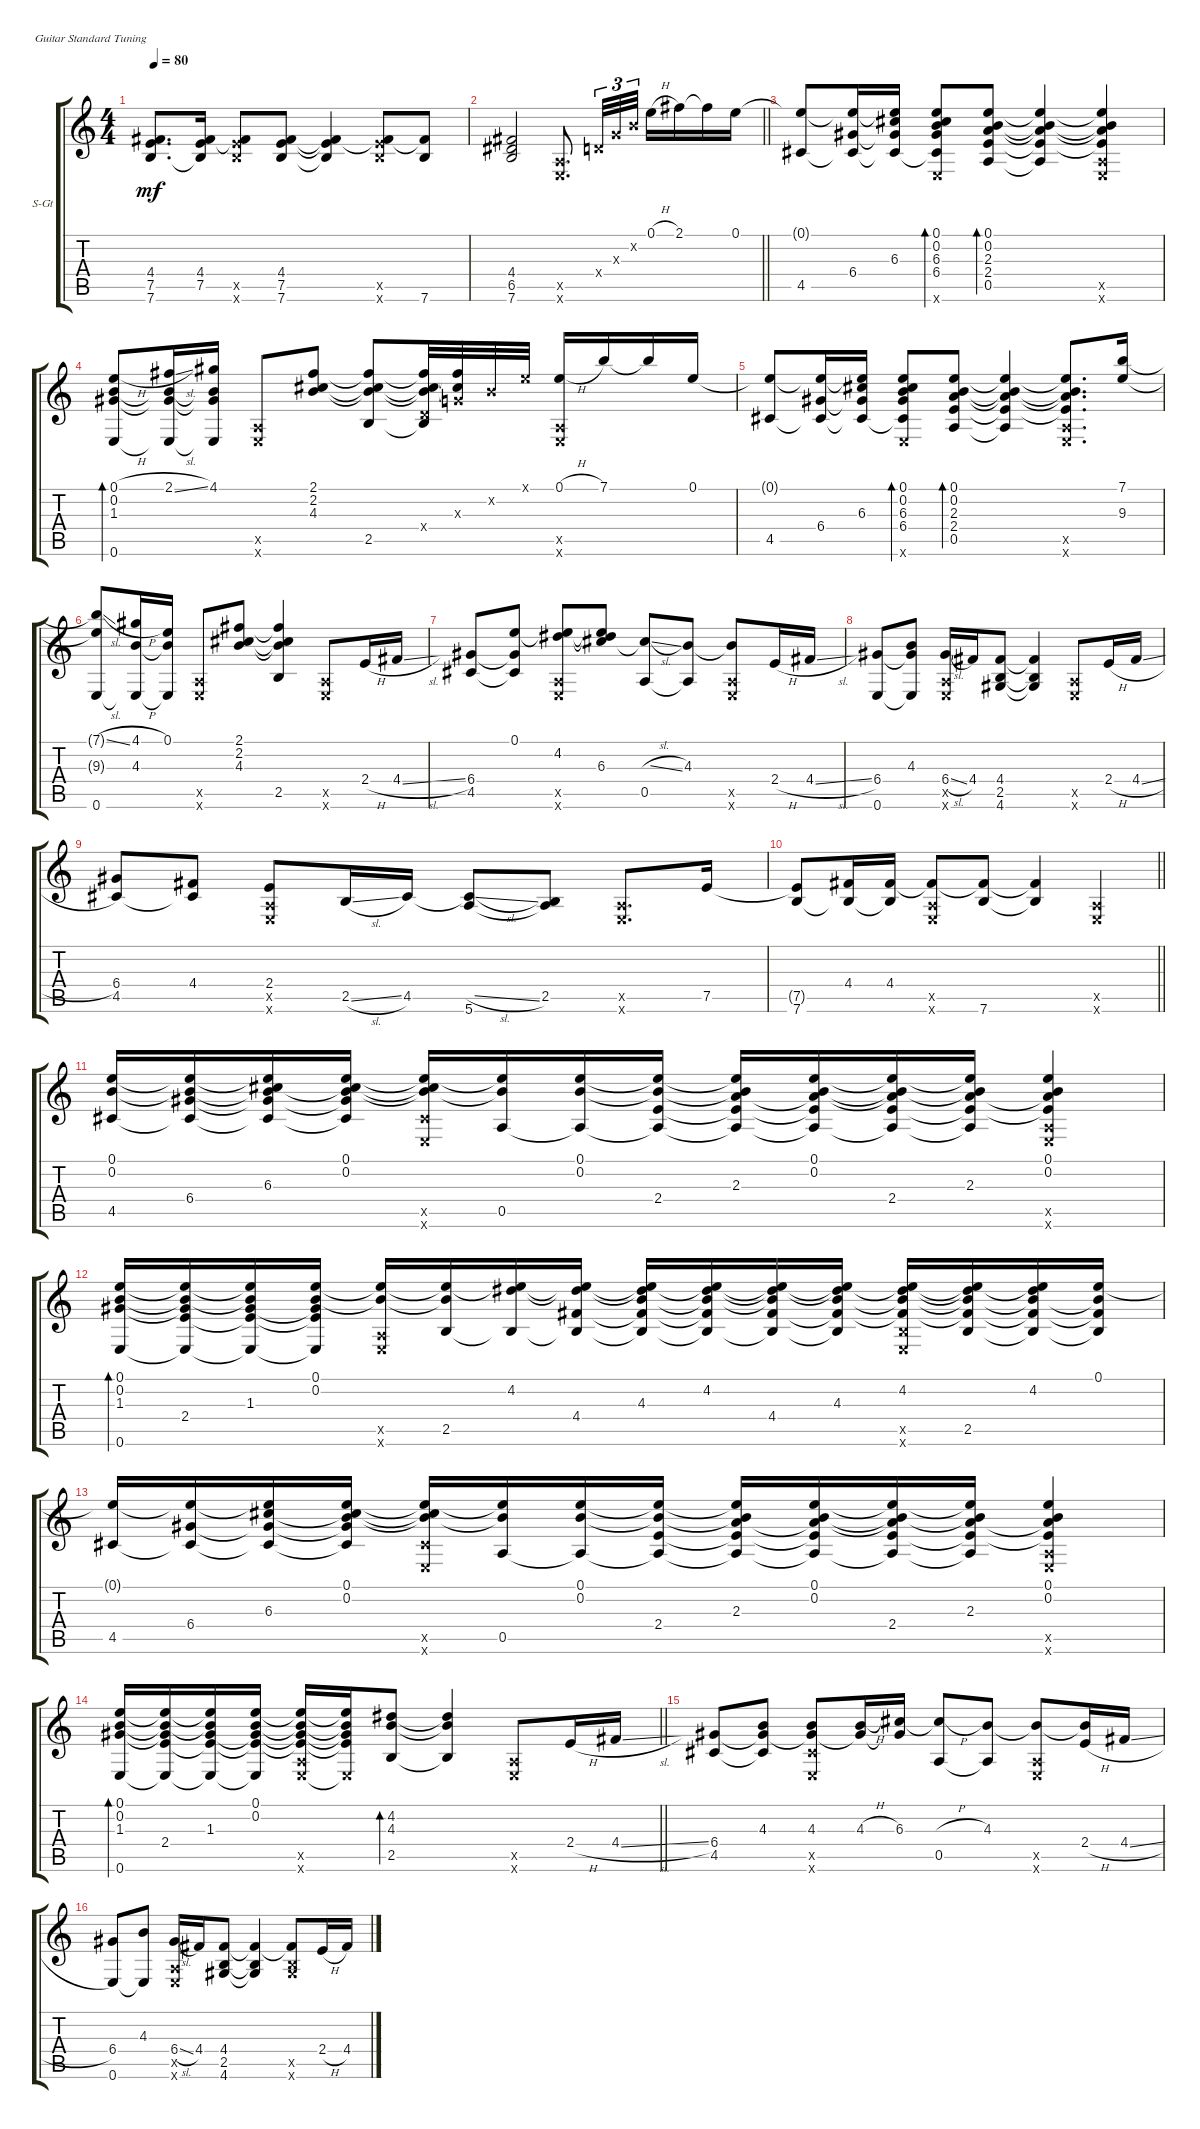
\defaultSystemsLayout 4
\bracketExtendMode groupsimilarinstruments
\firstSystemTrackNameOrientation horizontal
\otherSystemsTrackNameOrientation horizontal
\track ("Steel Guitar" "S-Gt") {instrument acousticguitarsteel}
\staff {score tabs}
\tuning (E4 B3 G3 D3 A2 E2)
\ts (4 4)
\tempo 80
\clef g2
\ks c
(7.6 7.5 4.4).8{d dy mf} (7.5 4.4 7.6{t}).16 (7.6{x} 7.5{x} 4.4{t}).8 (7.6 7.5 4.4).8 (7.6{t} 7.5{t} 4.4{t}).4 (4.4{t} 7.5{x} 7.6{x}).8 (7.6 4.4{t}).8 |
\barLineRight lightlight
(7.6 6.5 4.4).2 (0.6{x} 0.5{x}).8{d} 0.4{x}.32{tu (3 2)} 0.3{x}.32{tu (3 2)} 0.2{x}.32{tu (3 2)} 0.1{h}.16 2.1.16 2.1{t}.16 0.1.16 |
(0.1{t} 4.5).8 (6.4 4.5{t} 0.1{t}).16 (6.3 4.5{t} 6.4{t} 0.1{t}).16 (0.6{x} 4.5{t} 6.4 6.3 0.2 0.1).8{bd 30} (0.5 2.4 2.3 0.2 0.1).8{bd 61} (0.1{t} 0.2{t} 2.3{t} 2.4{t} 0.5{t}).4 (0.6{x} 0.5{x} 2.4{t} 2.3{t} 0.2{t} 0.1{t}).4 |
(0.1{h} 0.2 1.3 0.6).8{bd 30} (2.1{sl} 0.2{t} 1.3{t} 0.6{t}).16 (4.1 0.2{t} 1.3{t} 0.6{t}).16 (0.6{x} 0.5{x}).8 (4.3 2.2 2.1).8 (2.5 2.1{t} 2.2{t} 4.3{t}).8 (0.4{x} 2.1{t} 2.2{t} 4.3{t} 2.5{t}).32 (0.3{x} 2.1{t} 2.2{t}).32 0.2{x}.32 0.1{x}.32 (0.6{x} 0.5{x} 0.1{h}).16 7.1.16 7.1{t}.16 0.1.16 |
(0.1{t} 4.5).8 (6.4 4.5{t} 0.1{t}).16 (6.3 4.5{t} 6.4{t} 0.1{t}).16 (0.6{x} 4.5{t} 6.4 6.3 0.2 0.1).8{bd 30} (0.5 2.4 2.3 0.2 0.1).8{bd 61} (0.1{t} 0.2{t} 2.3{t} 2.4{t} 0.5{t}).4 (0.6{x} 0.5{x} 2.4{t} 2.3{t} 0.2{t} 0.1{t}).8{d} (9.3 7.1).16 |
(0.6 9.3{t} 7.1{sl t}).8 (4.1{h} 4.3 0.6{t}).16 (4.3{t} 0.1 0.6{t}).16 (0.6{x} 0.5{x}).8 (4.3 2.2 2.1).8 (2.5 4.3{t} 2.2{t} 2.1{t}).4 (0.6{x} 0.5{x}).8 2.4{h}.16 4.4{sl}.16 |
(6.4 4.5).8 (0.1 4.5{t} 6.4{t}).8 (4.2 0.6{x} 0.5{x} 0.1{t}).8 (6.3 0.1{t} 4.2{t}).8 (0.5 6.3{sl t}).8 (4.3 0.5{t}).8 (0.6{x} 0.5{x} 4.3{t}).8 2.4{h}.16 4.4{sl}.16 |
(6.4 0.6).8 (4.3 0.6{t} 6.4{t}).8 (6.4{sl} 0.6{x} 0.5{x}).16 4.4.16 (2.5 4.4 4.6).8 (2.5{t} 4.4{t} 4.6{t}).4 (0.6{x} 0.5{x}).8 2.4{h}.16 4.4{sl}.16 |
(6.4 4.5).8 (4.4 4.5{t}).8 (2.4 0.6{x} 0.5{x}).8 2.5{sl}.16 4.5.16 (5.6 4.5{sl t}).8 (2.5 5.6{t}).8 (0.6{x} 0.5{x}).8{d} 7.5.16 |
\barLineRight lightlight
(7.6 7.5{t}).8 (4.4 7.6{t}).16 (4.4 7.6{t}).16 (0.6{x} 0.5{x} 4.4{t}).8 (7.6 4.4{t}).8 (7.6{t} 4.4{t}).4 (0.6{x} 0.5{x}).4 |
(4.5 0.2 0.1).16 (6.4 4.5{t} 0.2{t} 0.1{t}).16 (6.3 4.5{t} 0.2{t} 0.1{t} 6.4{t}).16 (0.2 0.1 4.5{t} 6.3{t} 6.4{t}).16 (0.1{t} 0.2{t} 4.5{x} 6.3{t} 0.6{x}).16 (0.1{t} 0.2{t} 0.5).16 (0.1 0.2 0.5{t}).16 (2.4 0.5{t} 0.2{t} 0.1{t}).16 (2.3 0.5{t} 2.4{t} 0.2{t} 0.1{t}).16 (0.2 0.1 0.5{t} 2.3{t} 2.4{t}).16 (2.4 0.5{t} 0.2{t} 0.1{t} 2.3{t}).16 (2.3 0.5{t} 2.4{t} 0.2{t} 0.1{t}).16 (0.2 0.1 0.6{x} 0.5{x} 2.4{t} 2.3{t}).4 |
(0.6 1.3 0.2 0.1).16{bd 117} (2.4 1.3{t} 0.2{t} 0.1{t} 0.6{t}).16 (1.3 0.1{t} 0.2{t} 0.6{t} 2.4{t}).16 (0.2 0.1 0.6{t} 2.4{t} 1.3{t}).16 (0.1{t} 0.2{t} 0.6{x} 0.5{x}).16 (2.5 0.1{t} 0.2{t}).16 (4.2 2.5{t} 0.1{t}).16 (4.4 2.5{t} 4.2{t} 0.1{t}).16 (4.3 2.5{t} 4.4{t} 4.2{t} 0.1{t}).16 (4.2 2.5{t} 4.3{t} 4.4{t} 0.1{t}).16 (4.4 2.5{t} 4.2{t} 4.3{t} 0.1{t}).16 (4.3 2.5{t} 4.4{t} 4.2{t} 0.1{t}).16 (4.2 2.5{x} 4.4{t} 4.3{t} 0.1{t} 0.6{x}).16 (2.5 4.4{t} 4.3{t} 4.2{t} 0.1{t}).16 (4.2 2.5{t} 4.4{t} 4.3{t} 0.1{t}).16 (0.1 2.5{t} 4.4{t} 4.3{t}).16 |
(4.5 0.1{t}).16 (6.4 4.5{t} 0.1{t}).16 (6.3 4.5{t} 0.1{t} 6.4{t}).16 (0.2 0.1 4.5{t} 6.3{t} 6.4{t}).16 (0.1{t} 0.2{t} 4.5{x} 6.3{t} 0.6{x}).16 (0.1{t} 0.2{t} 0.5).16 (0.1 0.2 0.5{t}).16 (2.4 0.5{t} 0.2{t} 0.1{t}).16 (2.3 0.5{t} 2.4{t} 0.2{t} 0.1{t}).16 (0.2 0.1 0.5{t} 2.3{t} 2.4{t}).16 (2.4 0.5{t} 0.2{t} 0.1{t} 2.3{t}).16 (2.3 0.5{t} 2.4{t} 0.2{t} 0.1{t}).16 (0.2 0.1 0.6{x} 0.5{x} 2.4{t} 2.3{t}).4 |
\barLineRight lightlight
(0.6 1.3 0.2 0.1).16{bd 117} (2.4 1.3{t} 0.2{t} 0.1{t} 0.6{t}).16 (1.3 0.2{t} 0.1{t} 2.4{t} 0.6{t}).16 (0.2 0.1 1.3{t} 2.4{t} 0.6{t}).16 (0.2{t} 0.1{t} 1.3{t} 2.4{t} 0.6{x} 0.5{x}).16 (0.1{t} 0.2{t} 1.3{t} 2.4{t} 0.6{x t}).16 (2.5 4.3 4.2).8{bd 116} (2.5{t} 4.3{t} 4.2{t}).4 (0.6{x} 0.5{x}).8 2.4{h}.16 4.4{sl}.16 |
(6.4 4.5).8 (4.3 6.4{t} 4.5{t}).8 (4.3 6.4{t} 4.5{x} 0.6{x}).8 (4.3{h} 6.4{t}).16 (6.3 6.4{t}).16 (0.5 6.3{h t}).8 (4.3 0.5{t}).8 (0.5{x} 4.3{t} 0.6{x}).8 (4.3{t} 2.4{h}).16 4.4{sl}.16 |
(0.6 6.4).8 (4.3 0.6{t}).8 (6.4{sl} 0.6{x} 0.5{x}).16 4.4.16 (4.6 2.5 4.4).8 (4.4{t} 2.5{t} 4.6{t}).4 (4.6{x} 2.5{x} 4.4{t}).8 2.4{h}.16 4.4{sl}.16
